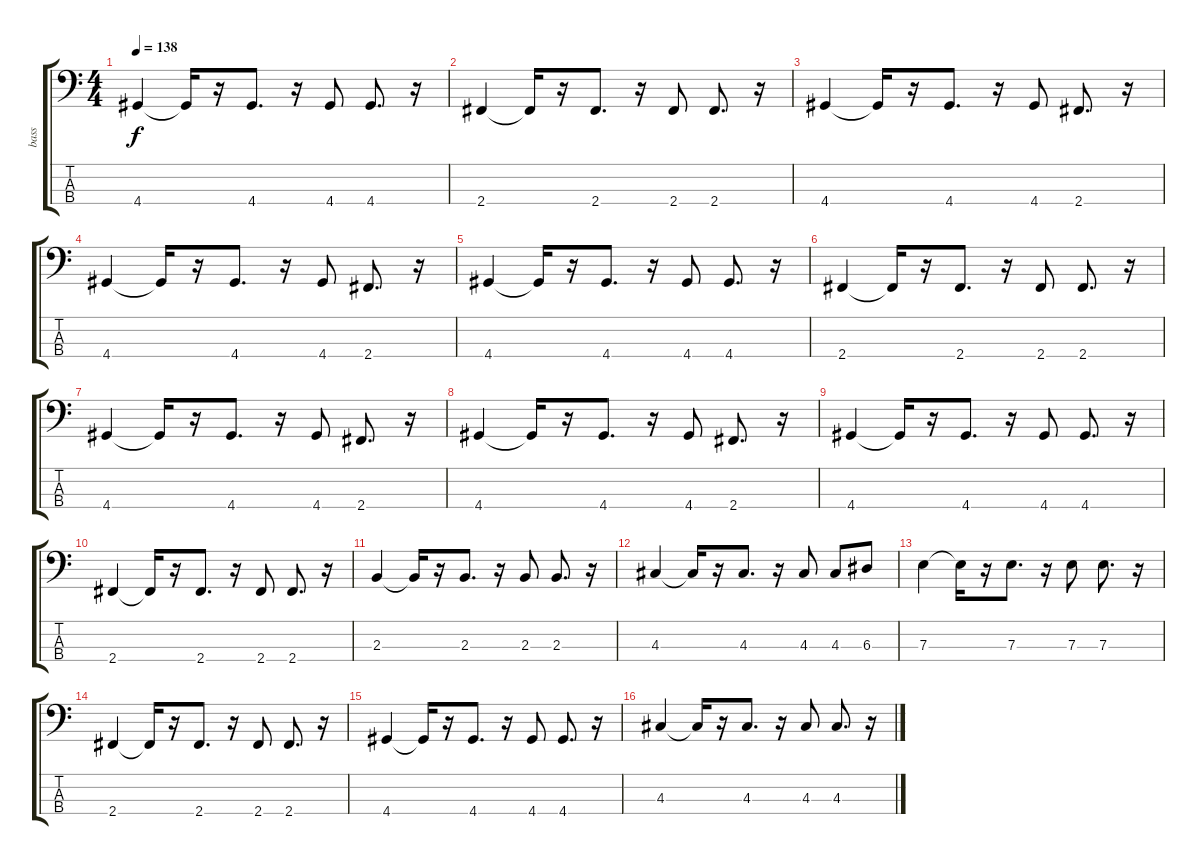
\track ("bass" "bass") {instrument electricbassfinger}
\staff {score tabs}
\tuning (G2 D2 A1 E1) {hide}
\ts (4 4)
\tempo 138
\clef f4
\ks c
4.4.4{dy f} 4.4{t}.16 r.16 4.4.8{d} r.16 4.4.8 4.4.8{d} r.16 |
2.4.4 2.4{t}.16 r.16 2.4.8{d} r.16 2.4.8 2.4.8{d} r.16 |
4.4.4 4.4{t}.16 r.16 4.4.8{d} r.16 4.4.8 2.4.8{d} r.16 |
4.4.4 4.4{t}.16 r.16 4.4.8{d} r.16 4.4.8 2.4.8{d} r.16 |
4.4.4 4.4{t}.16 r.16 4.4.8{d} r.16 4.4.8 4.4.8{d} r.16 |
2.4.4 2.4{t}.16 r.16 2.4.8{d} r.16 2.4.8 2.4.8{d} r.16 |
4.4.4 4.4{t}.16 r.16 4.4.8{d} r.16 4.4.8 2.4.8{d} r.16 |
4.4.4 4.4{t}.16 r.16 4.4.8{d} r.16 4.4.8 2.4.8{d} r.16 |
4.4.4 4.4{t}.16 r.16 4.4.8{d} r.16 4.4.8 4.4.8{d} r.16 |
2.4.4 2.4{t}.16 r.16 2.4.8{d} r.16 2.4.8 2.4.8{d} r.16 |
2.3.4 2.3{t}.16 r.16 2.3.8{d} r.16 2.3.8 2.3.8{d} r.16 |
4.3.4 4.3{t}.16 r.16 4.3.8{d} r.16 4.3.8 4.3.8 6.3.8 |
7.3.4 7.3{t}.16 r.16 7.3.8{d} r.16 7.3.8 7.3.8{d} r.16 |
2.4.4 2.4{t}.16 r.16 2.4.8{d} r.16 2.4.8 2.4.8{d} r.16 |
4.4.4 4.4{t}.16 r.16 4.4.8{d} r.16 4.4.8 4.4.8{d} r.16 |
4.3.4 4.3{t}.16 r.16 4.3.8{d} r.16 4.3.8 4.3.8{d} r.16
